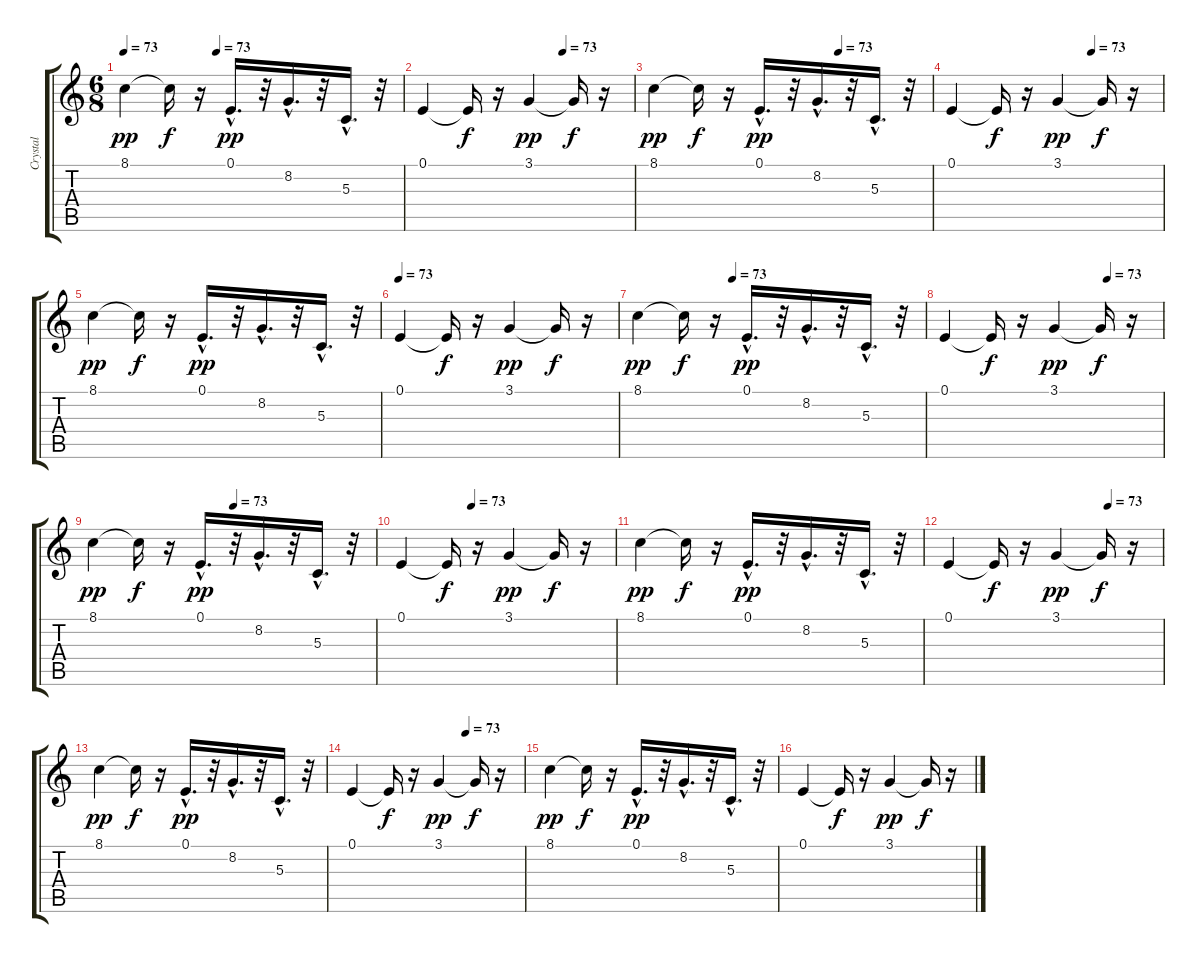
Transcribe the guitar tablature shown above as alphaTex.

\track ("Crystal" "Crystal") {instrument fx3crystal}
\staff {score tabs}
\tuning (E4 B3 G3 D3 A2 E2) {hide}
\ts (6 8)
\tempo 73
\tempo (73 0.3333333333333333)
\clef g2
\ks c
8.1.4{dy pp} 8.1{t}.16{dy f} r.16 0.1{hac}.16{d dy pp} r.32 8.2{hac}.16{d} r.32 5.3{hac}.16{d} r.32 |
\tempo (73 0.6666666666666666)
0.1.4 0.1{t}.16{dy f} r.16 3.1.4{dy pp} 3.1{t}.16{dy f} r.16 |
\tempo (73 0.6666666666666666)
8.1.4{dy pp} 8.1{t}.16{dy f} r.16 0.1{hac}.16{d dy pp} r.32 8.2{hac}.16{d} r.32 5.3{hac}.16{d} r.32 |
\tempo (73 0.6666666666666666)
0.1.4 0.1{t}.16{dy f} r.16 3.1.4{dy pp} 3.1{t}.16{dy f} r.16 |
8.1.4{dy pp} 8.1{t}.16{dy f} r.16 0.1{hac}.16{d dy pp} r.32 8.2{hac}.16{d} r.32 5.3{hac}.16{d} r.32 |
\tempo 73
0.1.4 0.1{t}.16{dy f} r.16 3.1.4{dy pp} 3.1{t}.16{dy f} r.16 |
\tempo (73 0.3333333333333333)
8.1.4{dy pp} 8.1{t}.16{dy f} r.16 0.1{hac}.16{d dy pp} r.32 8.2{hac}.16{d} r.32 5.3{hac}.16{d} r.32 |
\tempo (73 0.75)
0.1.4 0.1{t}.16{dy f} r.16 3.1.4{dy pp} 3.1{t}.16{dy f} r.16 |
\tempo (73 0.5)
8.1.4{dy pp} 8.1{t}.16{dy f} r.16 0.1{hac}.16{d dy pp} r.32 8.2{hac}.16{d} r.32 5.3{hac}.16{d} r.32 |
\tempo (73 0.3333333333333333)
0.1.4 0.1{t}.16{dy f} r.16 3.1.4{dy pp} 3.1{t}.16{dy f} r.16 |
8.1.4{dy pp} 8.1{t}.16{dy f} r.16 0.1{hac}.16{d dy pp} r.32 8.2{hac}.16{d} r.32 5.3{hac}.16{d} r.32 |
\tempo (73 0.75)
0.1.4 0.1{t}.16{dy f} r.16 3.1.4{dy pp} 3.1{t}.16{dy f} r.16 |
8.1.4{dy pp} 8.1{t}.16{dy f} r.16 0.1{hac}.16{d dy pp} r.32 8.2{hac}.16{d} r.32 5.3{hac}.16{d} r.32 |
\tempo (73 0.6666666666666666)
0.1.4 0.1{t}.16{dy f} r.16 3.1.4{dy pp} 3.1{t}.16{dy f} r.16 |
8.1.4{dy pp} 8.1{t}.16{dy f} r.16 0.1{hac}.16{d dy pp} r.32 8.2{hac}.16{d} r.32 5.3{hac}.16{d} r.32 |
0.1.4 0.1{t}.16{dy f} r.16 3.1.4{dy pp} 3.1{t}.16{dy f} r.16
